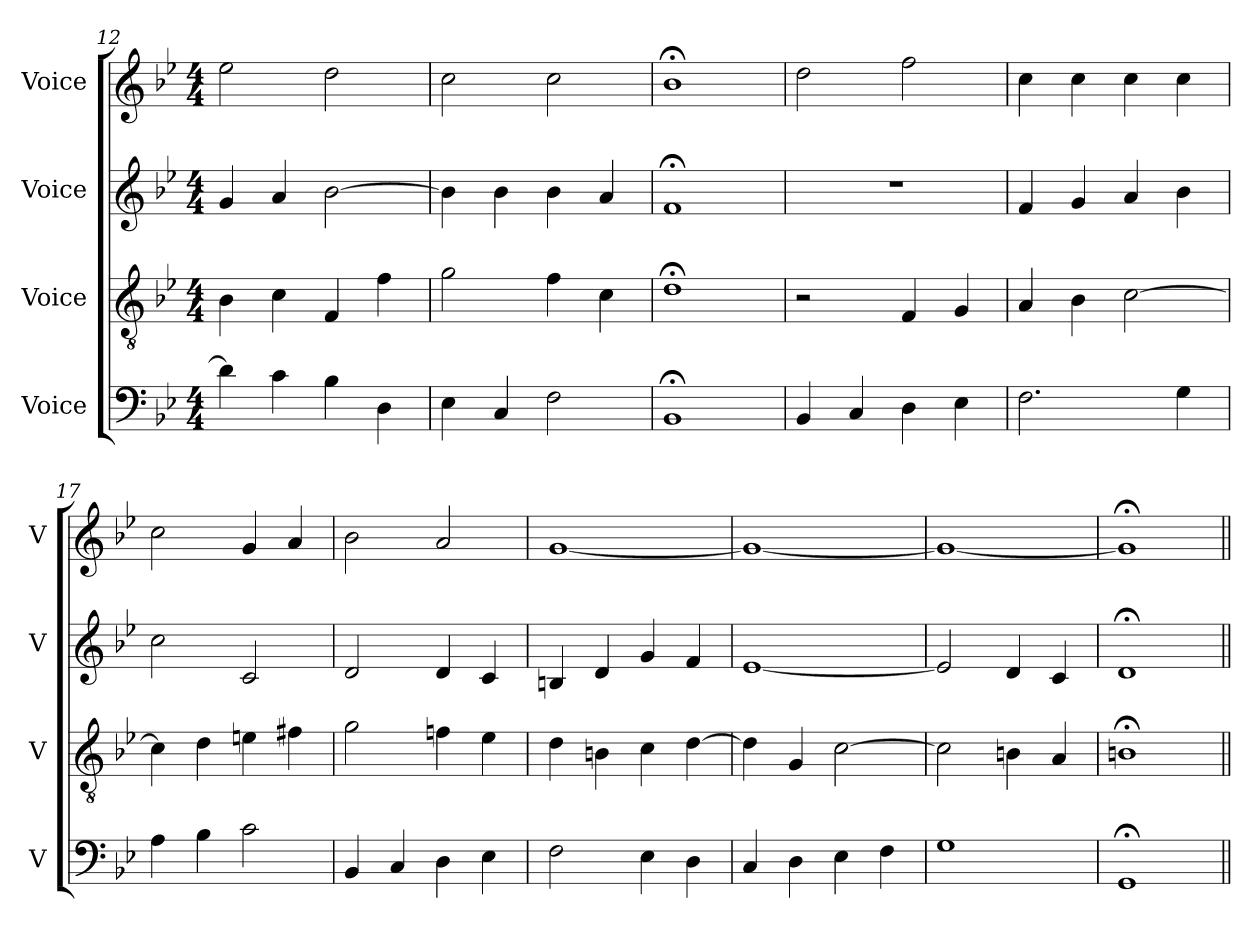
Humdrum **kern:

**kern	**kern	**kern	**kern
*part4	*part3	*part2	*part1
*staff4	*staff3	*staff2	*staff1
*I"Voice	*I"Voice	*I"Voice	*I"Voice
*I'V	*I'V	*I'V	*I'V
*clefF4	*clefGv2	*clefG2	*clefG2
*k[b-e-]	*k[b-e-]	*k[b-e-]	*k[b-e-]
*M4/4	*M4/4	*M4/4	*M4/4
=12	=12	=12	=12
4d\]	4B-\	4g/	2ee-\
4c\	4c\	4a/	.
4B-\	4F/	[2b-\	2dd\
4D\	4f\	.	.
=13	=13	=13	=13
4E-\	2g\	4b-\]	2cc\
4C/	.	4b-\	.
2F\	4f\	4b-\	2cc\
.	4c\	4a/	.
=14	=14	=14	=14
1BB-;<	1d;<	1f;<	1b-;<
=15	=15	=15	=15
4BB-/	2r	1r	2dd\
4C/	.	.	.
4D\	4F/	.	2ff\
4E-\	4G/	.	.
=16	=16	=16	=16
2.F\	4A/	4f/	4cc\
.	4B-\	4g/	4cc\
.	[2c\	4a/	4cc\
4G\	.	4b-\	4cc\
=17	=17	=17	=17
4A\	4c\]	2cc\	2cc\
4B-\	4d\	.	.
2c\	4en\	2c/	4g/
.	4f#X\	.	4a/
=18	=18	=18	=18
4BB-/	2g\	2d/	2b-\
4C/	.	.	.
4D\	4fn\	4d/	2a/
4E-\	4e-\	4c/	.
=19	=19	=19	=19
2F\	4d\	4Bn/	[1g
.	4Bn\	4d/	.
4E-\	4c\	4g/	.
4D\	[4d\	4f/	.
!!LO:LB:g=z
=20	=20	=20	=20
4C/	4d\]	[1e-	1g_
4D\	4G/	.	.
4E-\	[2c\	.	.
4F\	.	.	.
=21	=21	=21	=21
1G	2c\]	2e-/]	1g_
.	4Bn\	4d/	.
.	4A/	4c/	.
=22	=22	=22	=22
1GG;<	1Bn;<	1d;<	1g;<]
=||	=||	=||	=||
*-	*-	*-	*-
